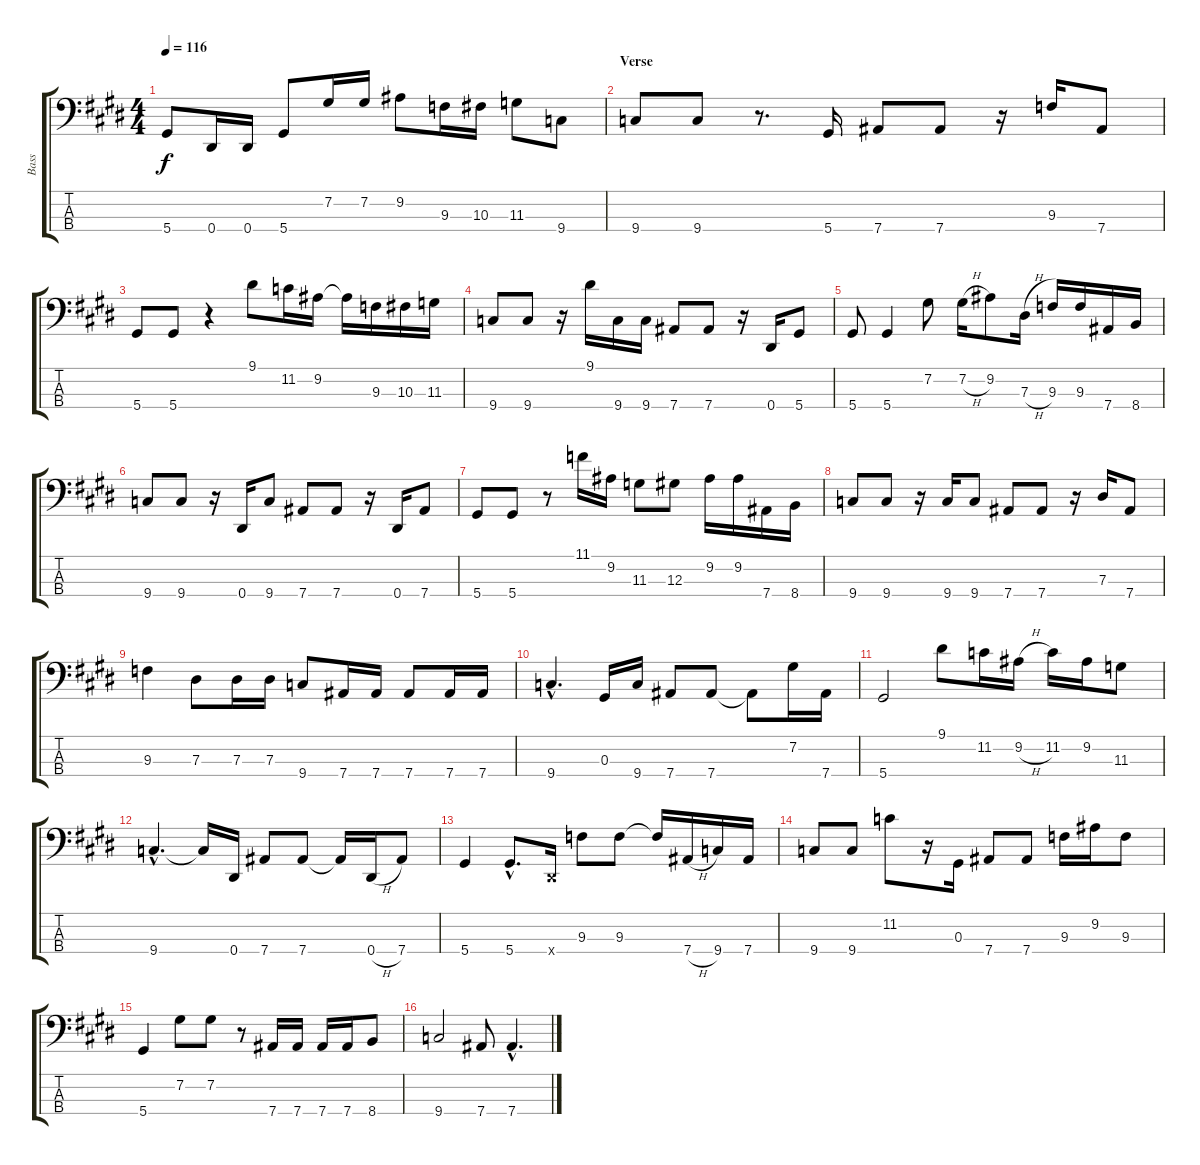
\track ("Bass" "Bass") {instrument electricbassfinger}
\staff {score tabs}
\tuning (Gb2 Db2 Ab1 Eb1) {hide}
\ts (4 4)
\tempo 116
\clef f4
\ks c#minor
5.4.8{dy f} 0.4.16 0.4.16 5.4.8 7.2.16 7.2.16 9.2.8 9.3.16 10.3.16 11.3.8 9.4.8 |
\section ("" "Verse")
9.4.8 9.4.8 r.8{d} 5.4.16 7.4.8 7.4.8 r.16 9.3.16 7.4.8 |
5.4.8 5.4.8 r.4 9.1.8 11.2.16 9.2.16 9.2{t}.16 9.3.16 10.3.16 11.3.16 |
9.4.8 9.4.8 r.16 9.1.16 9.4.16 9.4.16 7.4.8 7.4.8 r.16 0.4.16 5.4.8 |
5.4.8 5.4.4 7.2.8 7.2{h}.16 9.2.8 7.3{h}.16 9.3.16 9.3.16 7.4.16 8.4.16 |
9.4.8 9.4.8 r.16 0.4.16 9.4.8 7.4.8 7.4.8 r.16 0.4.16 7.4.8 |
5.4.8 5.4.8 r.8 11.1.16 9.2.16 11.3.8 12.3.8 9.2.16 9.2.16 7.4.16 8.4.16 |
9.4.8 9.4.8 r.16 9.4.16 9.4.8 7.4.8 7.4.8 r.16 7.3.16 7.4.8 |
9.3.4 7.3.8 7.3.16 7.3.16 9.4.8 7.4.16 7.4.16 7.4.8 7.4.16 7.4.16 |
9.4{hac}.4{d} 0.3.16 9.4.16 7.4.8 7.4.8 7.4{t}.8 7.2.16 7.4.16 |
5.4.2 9.1.8 11.2.16 9.2{h}.16 11.2.16 9.2.16 11.3.8 |
9.4{hac}.4{d} 9.4{t}.16 0.4.16 7.4.8 7.4.8 7.4{t}.16 0.4{h}.16 7.4.8 |
5.4.4 5.4{hac}.8{d} 0.4{x}.16 9.3.8 9.3.8 9.3{t}.16 7.4{h}.16 9.4.16 7.4.16 |
9.4.8 9.4.8 11.2.8 r.16 0.3.16 7.4.8 7.4.8 9.3.16 9.2.16 9.3.8 |
5.4.4 7.2.8 7.2.8 r.8 7.4.16 7.4.16 7.4.16 7.4.16 8.4.8 |
9.4.2 7.4.8 7.4{hac}.4{d}
